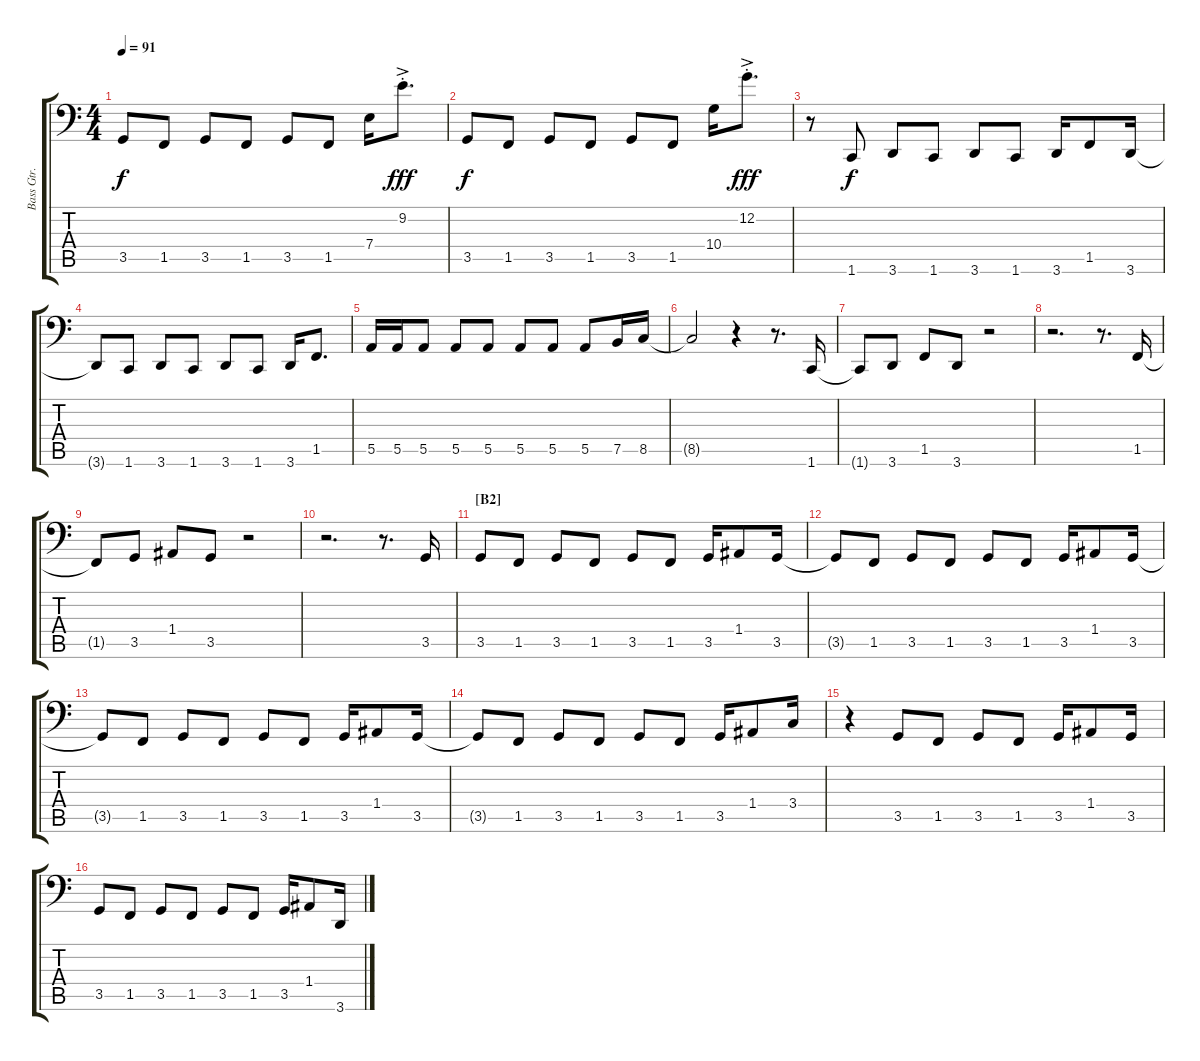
\track ("Bass Gtr." "Bass Gtr.") {instrument electricbassfinger}
\staff {score tabs}
\tuning (C3 G2 D2 A1 E1 B0) {hide}
\ts (4 4)
\tempo 91
\clef f4
\ks c
3.5{t}.8{dy f} 1.5.8 3.5.8 1.5.8 3.5.8 1.5.8 7.4.16{instrument slapbass1} 9.2{ac st}.8{d dy fff} |
3.5.8{dy f instrument electricbassfinger} 1.5.8 3.5.8 1.5.8 3.5.8 1.5.8 10.4.16{instrument slapbass2} 12.2{ac st}.8{d dy fff} |
r.8{instrument electricbassfinger} 1.6.8{dy f} 3.6.8 1.6.8 3.6.8 1.6.8 3.6.16 1.5.8 3.6.16 |
3.6{t}.8 1.6.8 3.6.8 1.6.8 3.6.8 1.6.8 3.6.16 1.5.8{d} |
5.5.16 5.5.16 5.5.8 5.5.8 5.5.8 5.5.8 5.5.8 5.5.8 7.5.16 8.5.16 |
8.5{t}.2 r.4 r.8{d} 1.6.16 |
1.6{t}.8 3.6.8 1.5.8 3.6.8 r.2 |
r.2{d} r.8{d} 1.5.16 |
1.5{t}.8 3.5.8 1.4.8 3.5.8 r.2 |
r.2{d} r.8{d} 3.5.16 |
\section ("" "[B2]")
3.5.8 1.5.8 3.5.8 1.5.8 3.5.8 1.5.8 3.5.16 1.4.8 3.5.16 |
3.5{t}.8 1.5.8 3.5.8 1.5.8 3.5.8 1.5.8 3.5.16 1.4.8 3.5.16 |
3.5{t}.8 1.5.8 3.5.8 1.5.8 3.5.8 1.5.8 3.5.16 1.4.8 3.5.16 |
3.5{t}.8 1.5.8 3.5.8 1.5.8 3.5.8 1.5.8 3.5.16 1.4.8 3.4.16 |
r.4 3.5.8 1.5.8 3.5.8 1.5.8 3.5.16 1.4.8 3.5.16 |
3.5.8 1.5.8 3.5.8 1.5.8 3.5.8 1.5.8 3.5.16 1.4.8 3.6.16
